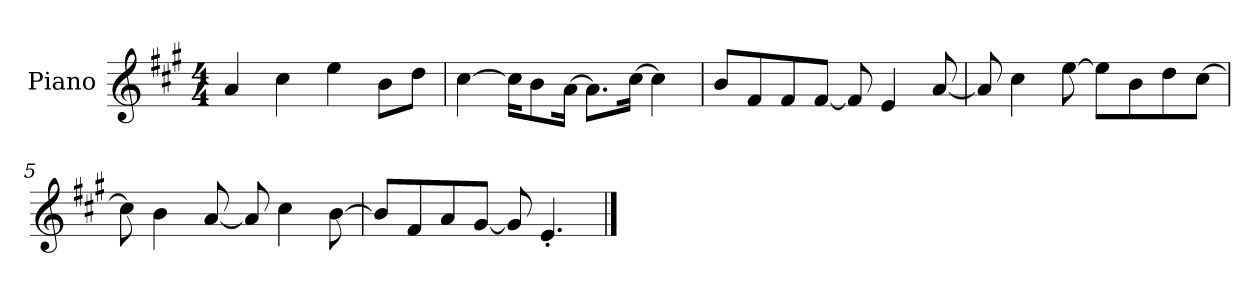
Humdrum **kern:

**kern
*part1
*staff1
*I"Piano
*I'P-no
*clefG2
*k[f#c#g#]
*M4/4
*MM90
=1
4a/
4cc#\
4ee\
8b\L
8dd\J
=2
[4cc#\
16cc#\KL]
8b\
[16a\Jk
8.a\L]
[16cc#\Jk
4cc#\]
=3
8b/L
8f#/
8f#/
[8f#/J
8f#/]
4e/
[8a/
=4
8a/]
4cc#\
[8ee\
8ee\L]
8b\
8dd\
[8cc#\J
=5
8cc#\]
4b\
[8a/
8a/]
4cc#\
[8b\
!!LO:LB:g=z
=6
8b/L]
8f#/
8a/
[8g#/J
8g#/]
4.e'/
==
*-
